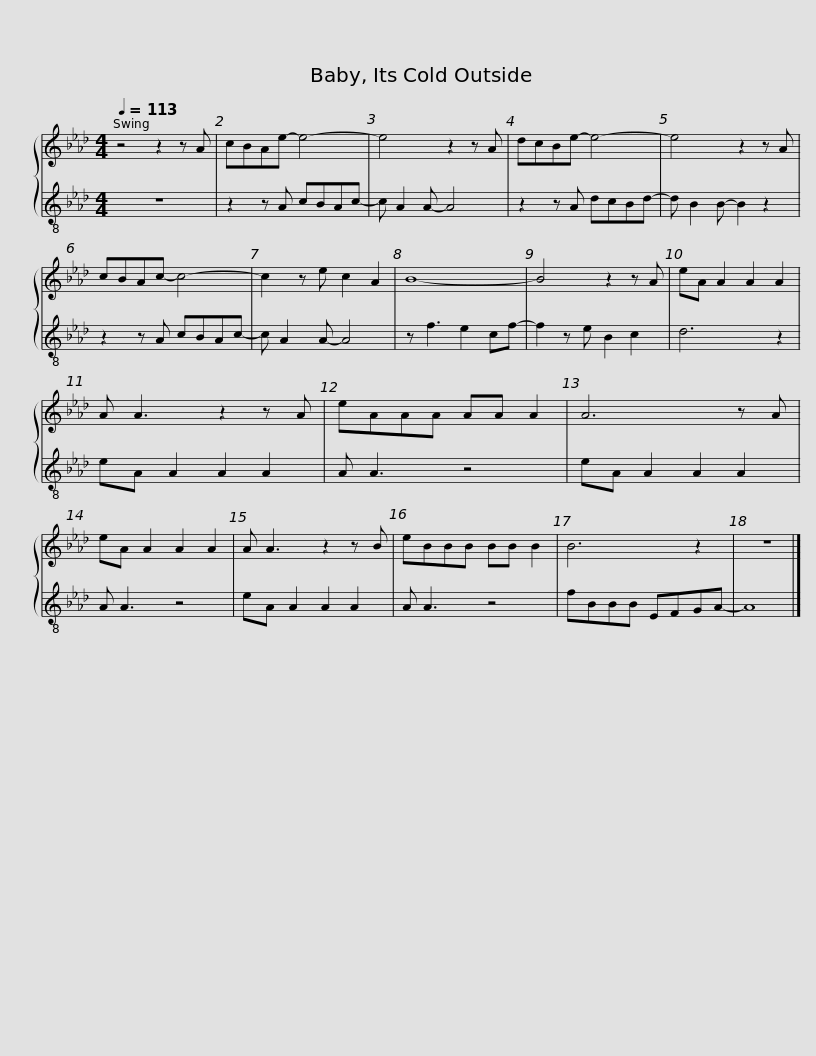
X:1
%%score { 1 | 2 }
L:1/8
Q:1/4=113
M:4/4
I:linebreak $
K:Ab
V:1 treble
V:2 treble-8
V:1
 z4 z2 z A | cBAe- e4- | e4 z2 z A | dcBe- e4- | e4 z2 z A | %5
 cBAc- c4- |$ c2 z e c2 A2 | B8- | B4 z2 z A | eA A2 A2 A2 | %10
 A A3 z2 z A | eAAA AA A2 |$ A6 z A | eA A2 A2 A2 | A A3 z2 z B | %15
 eBBB BB B2 | B6 z2 | z8 |] %18
V:2
 z8 | z2 z A cBAc- | c A2 A- A4 | z2 z A dcBd- | d B2 B- B2 z2 | %5
 z2 z A cBAc- |$ c A2 A- A4 | z f3 e2 cf- | f2 z e B2 c2 | d6 z2 | %10
 eA A2 A2 A2 | A A3 z4 |$ eA A2 A2 A2 | A A3 z4 | eA A2 A2 A2 | %15
 A A3 z4 | fBBB EFGA- | A8 |] %18
